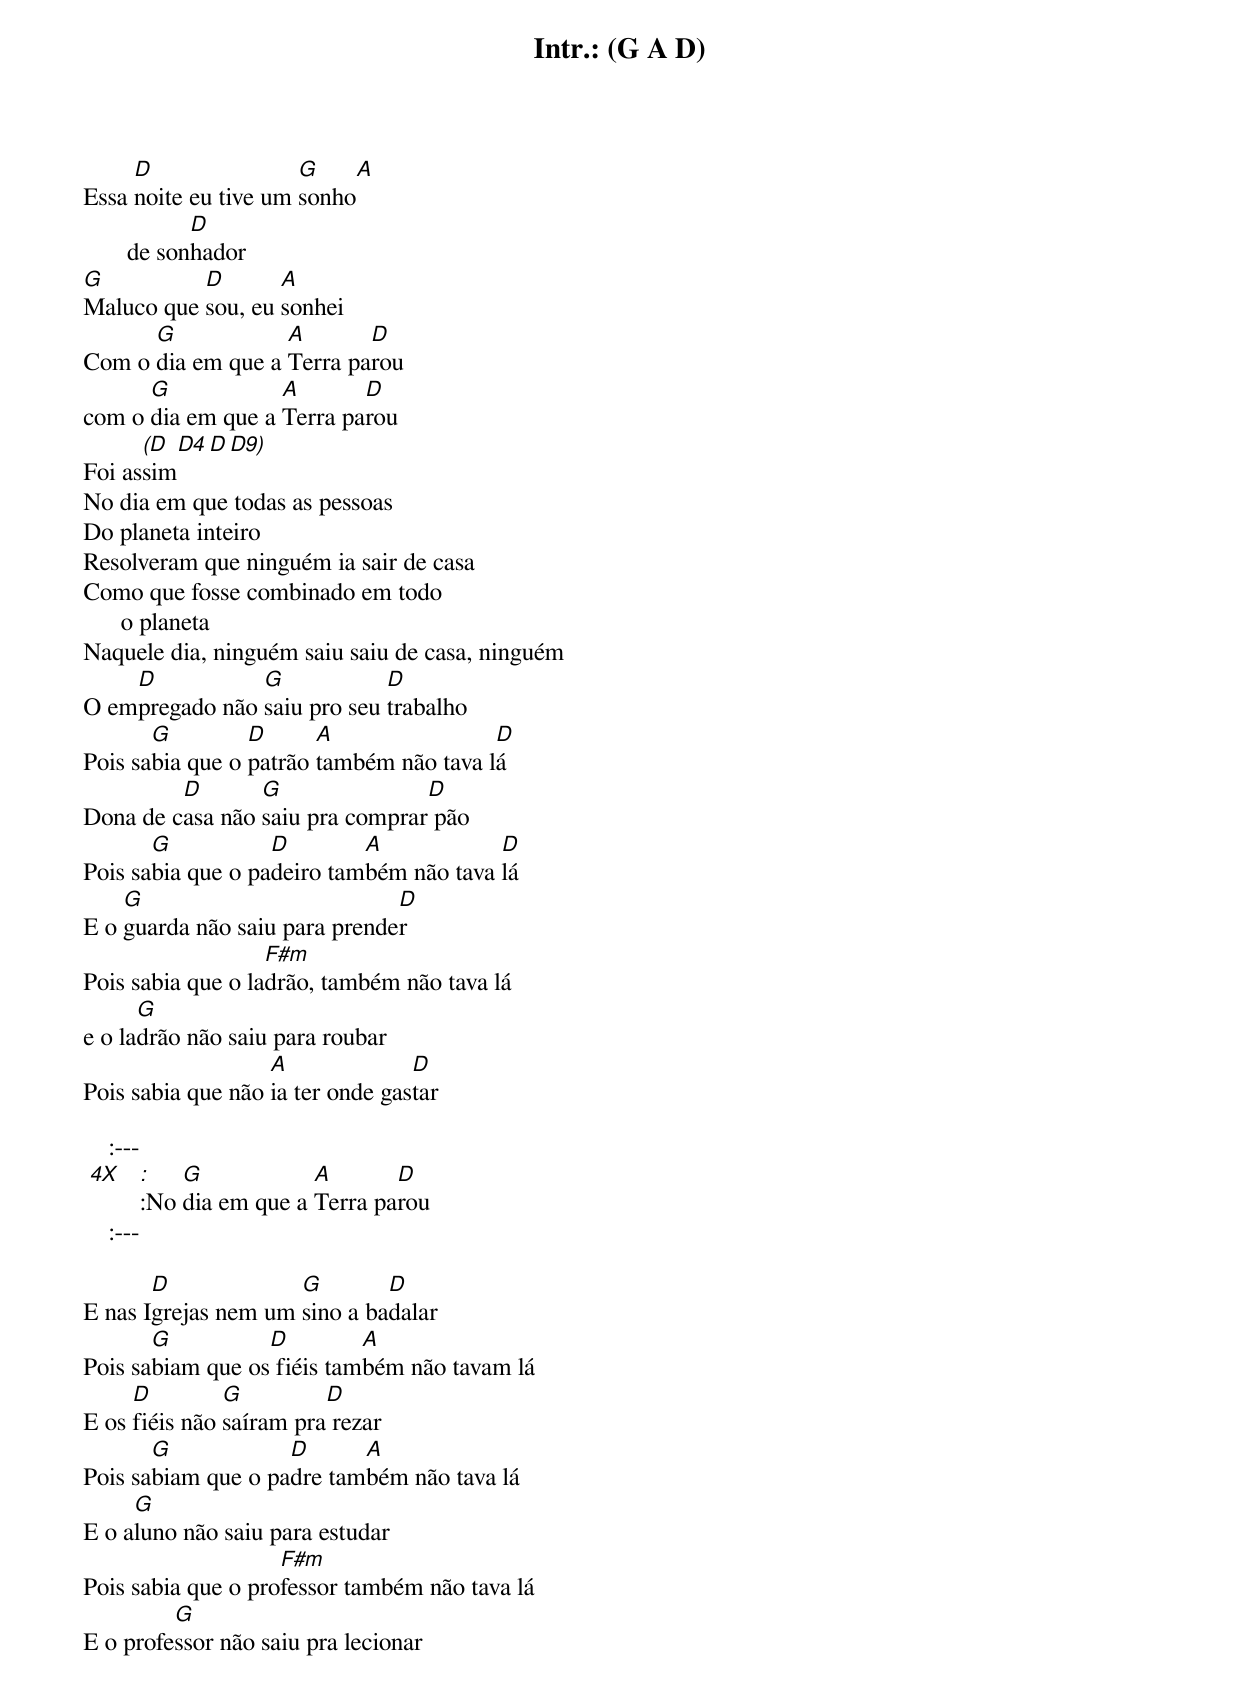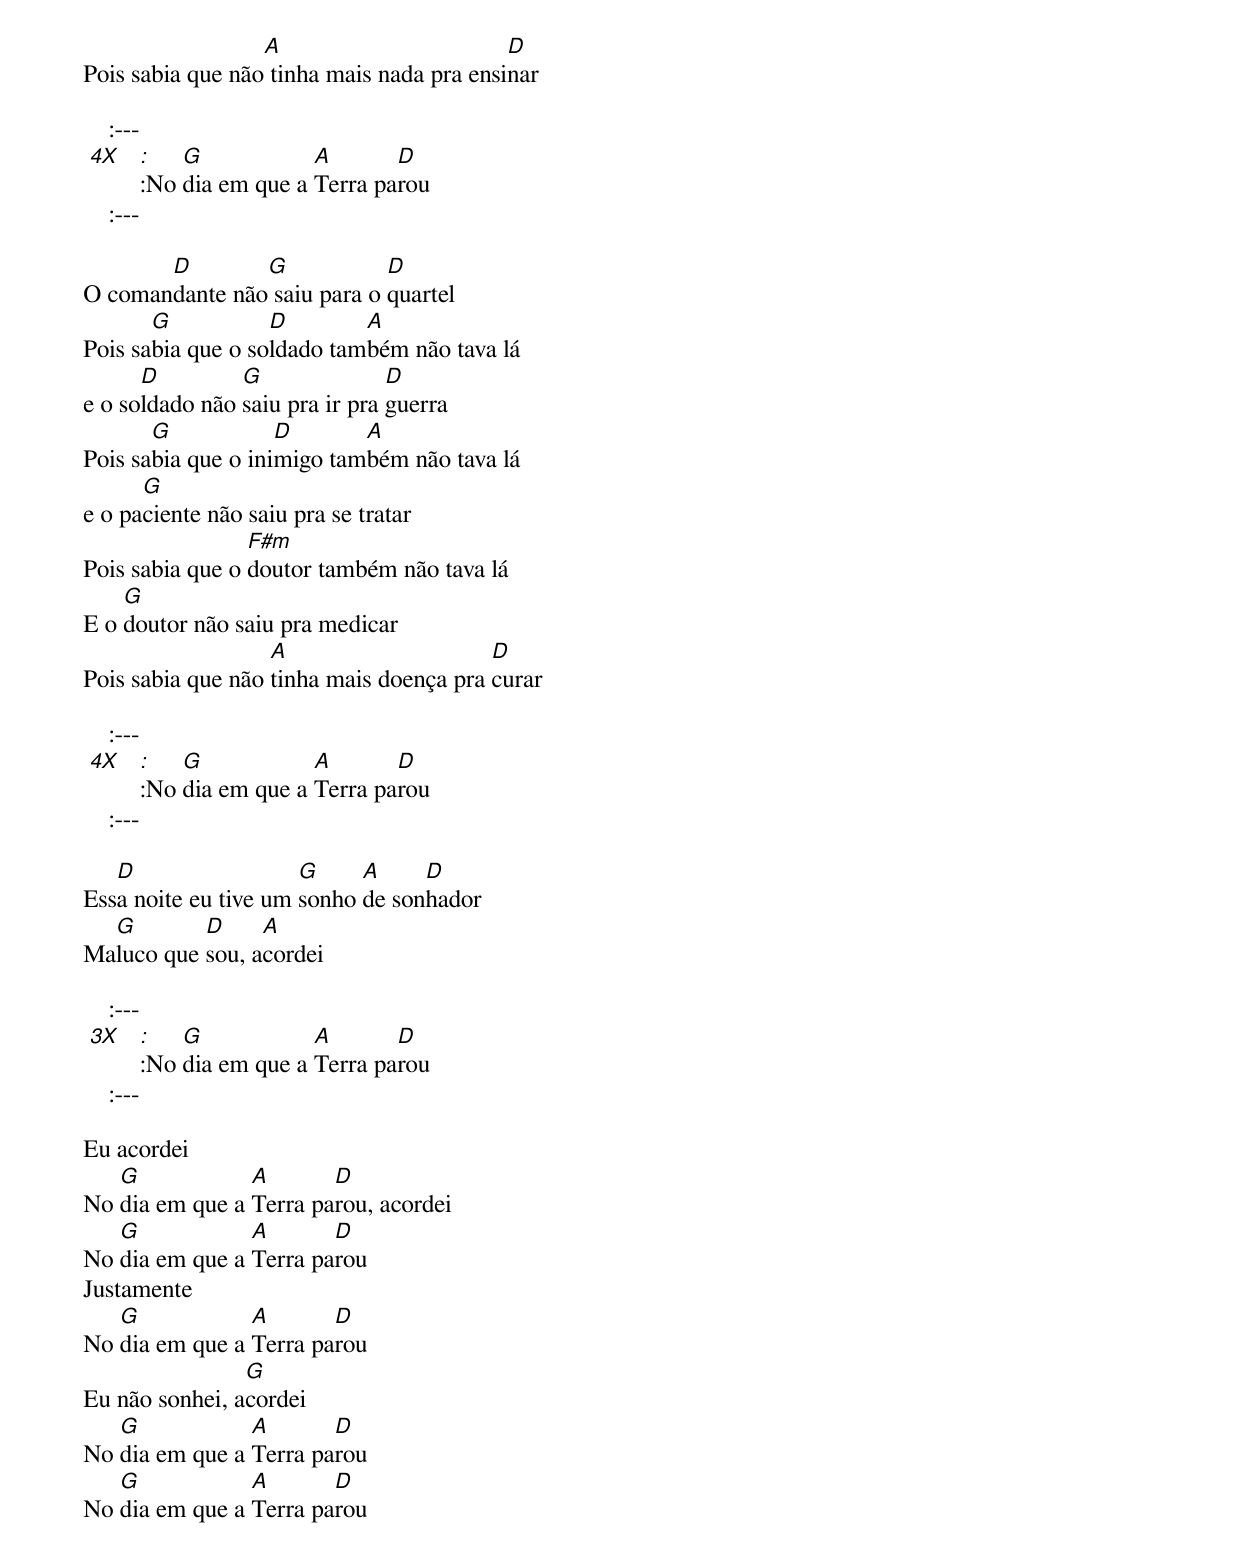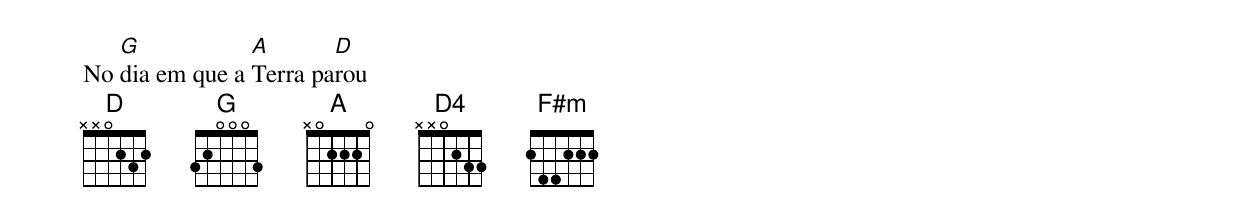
Intr.: (G A D)

     D                G     A
Essa noite eu tive um sonho
             D
       de sonhador
G          D       A
Maluco que sou, eu sonhei
      G            A       D
Com o dia em que a Terra parou
      G            A       D
com o dia em que a Terra parou
      (D  D4  D  D9)
Foi assim
No dia em que todas as pessoas
Do planeta inteiro
Resolveram que ninguém ia sair de casa
Como que fosse combinado em todo
      o planeta
Naquele dia, ninguém saiu saiu de casa, ninguém
    D           G            D
O empregado não saiu pro seu trabalho
       G         D      A                D
Pois sabia que o patrão também não tava lá
         D       G               D
Dona de casa não saiu pra comprar pão
       G           D        A            D
Pois sabia que o padeiro também não tava lá
    G                          D
E o guarda não saiu para prender
                   F#m
Pois sabia que o ladrão, também não tava lá
      G
e o ladrão não saiu para roubar
                   A              D
Pois sabia que não ia ter onde gastar

    :---
 4X :   G            A       D
    :No dia em que a Terra parou
    :---

       D             G        D
E nas Igrejas nem um sino a badalar
       G          D         A
Pois sabiam que os fiéis também não tavam lá
     D         G         D
E os fiéis não saíram pra rezar
       G            D      A
Pois sabiam que o padre também não tava lá
     G
E o aluno não saiu para estudar
                    F#m
Pois sabia que o professor também não tava lá
         G
E o professor não saiu pra lecionar
                  A                        D
Pois sabia que não tinha mais nada pra ensinar

    :---
 4X :   G            A       D
    :No dia em que a Terra parou
    :---

       D        G            D
O comandante não saiu para o quartel
       G           D        A
Pois sabia que o soldado também não tava lá
      D         G               D
e o soldado não saiu pra ir pra guerra
       G            D       A
Pois sabia que o inimigo também não tava lá
      G
e o paciente não saiu pra se tratar
                 F#m
Pois sabia que o doutor também não tava lá
    G
E o doutor não saiu pra medicar
                   A                     D
Pois sabia que não tinha mais doença pra curar

    :---
 4X :   G            A       D
    :No dia em que a Terra parou
    :---

   D                  G     A     D
Essa noite eu tive um sonho de sonhador
  G        D     A
Maluco que sou, acordei

    :---
 3X :   G            A       D
    :No dia em que a Terra parou
    :---

Eu acordei
   G            A       D
No dia em que a Terra parou, acordei
   G            A       D
No dia em que a Terra parou
Justamente
   G            A       D
No dia em que a Terra parou
                G
Eu não sonhei, acordei
   G            A       D
No dia em que a Terra parou
   G            A       D
No dia em que a Terra parou
   G            A       D
No dia em que a Terra parou
